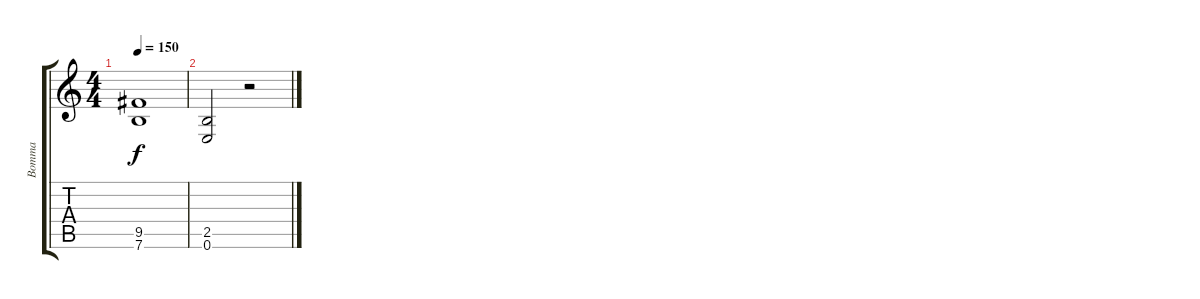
\track ("Bomma" "Bomma") {instrument distortionguitar}
\staff {score tabs}
\tuning (E4 B3 G3 D3 A2 E2) {hide}
\ts (4 4)
\tempo 150
\clef g2
\ks c
(9.5{t} 7.6{t}).1{dy f} |
(2.5 0.6).2 r.2
